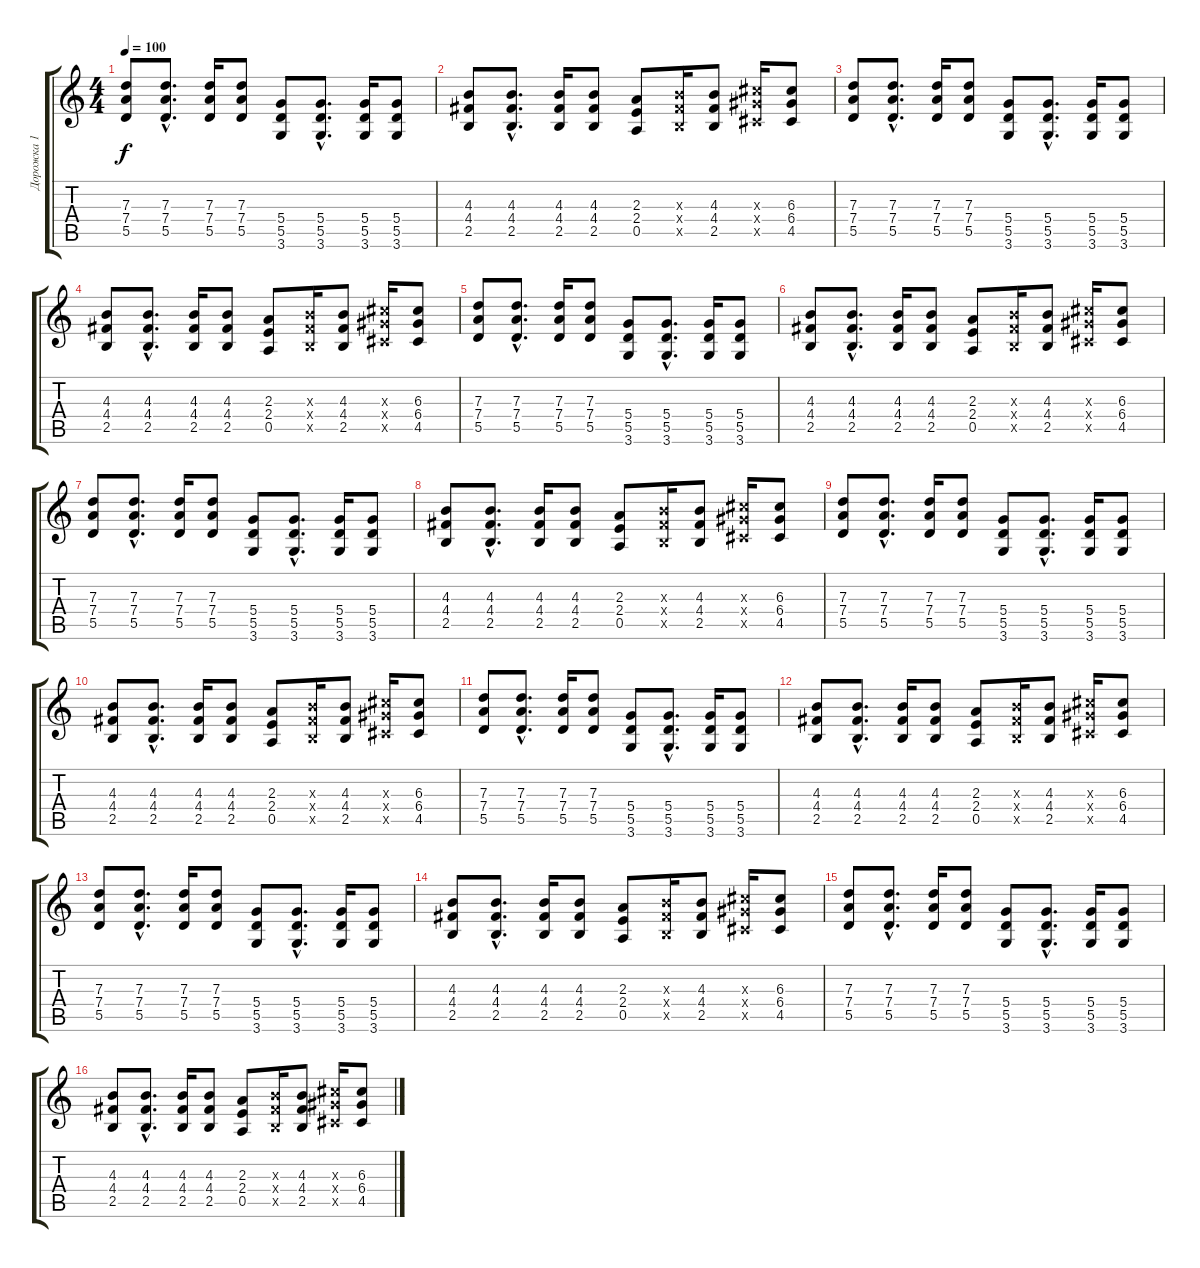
\track ("Дорожка 1" "Дорожка 1") {instrument acousticguitarsteel}
\staff {score tabs}
\tuning (E4 B3 G3 D3 A2 E2) {hide}
\ts (4 4)
\tempo 100
\clef g2
\ks c
(7.3 7.4 5.5).8{dy f instrument acousticguitarsteel} (7.3{hac} 7.4{hac} 5.5{hac}).8{d} (7.3 7.4 5.5).16 (7.3 7.4 5.5).8 (5.4 5.5 3.6).8 (5.4{hac} 5.5{hac} 3.6{hac}).8{d} (5.4 5.5 3.6).16 (5.4 5.5 3.6).8 |
(4.3 4.4 2.5).8 (4.3{hac} 4.4{hac} 2.5{hac}).8{d} (4.3 4.4 2.5).16 (4.3 4.4 2.5).8 (2.3 2.4 0.5).8 (4.3{x} 4.4{x} 2.5{x}).16 (4.3 4.4 2.5).8 (6.3{x} 6.4{x} 4.5{x}).16 (6.3 6.4 4.5).8 |
(7.3 7.4 5.5).8 (7.3{hac} 7.4{hac} 5.5{hac}).8{d} (7.3 7.4 5.5).16 (7.3 7.4 5.5).8 (5.4 5.5 3.6).8 (5.4{hac} 5.5{hac} 3.6{hac}).8{d} (5.4 5.5 3.6).16 (5.4 5.5 3.6).8 |
(4.3 4.4 2.5).8 (4.3{hac} 4.4{hac} 2.5{hac}).8{d} (4.3 4.4 2.5).16 (4.3 4.4 2.5).8 (2.3 2.4 0.5).8 (4.3{x} 4.4{x} 2.5{x}).16 (4.3 4.4 2.5).8 (6.3{x} 6.4{x} 4.5{x}).16 (6.3 6.4 4.5).8 |
(7.3 7.4 5.5).8 (7.3{hac} 7.4{hac} 5.5{hac}).8{d} (7.3 7.4 5.5).16 (7.3 7.4 5.5).8 (5.4 5.5 3.6).8 (5.4{hac} 5.5{hac} 3.6{hac}).8{d} (5.4 5.5 3.6).16 (5.4 5.5 3.6).8 |
(4.3 4.4 2.5).8 (4.3{hac} 4.4{hac} 2.5{hac}).8{d} (4.3 4.4 2.5).16 (4.3 4.4 2.5).8 (2.3 2.4 0.5).8 (4.3{x} 4.4{x} 2.5{x}).16 (4.3 4.4 2.5).8 (6.3{x} 6.4{x} 4.5{x}).16 (6.3 6.4 4.5).8 |
(7.3 7.4 5.5).8 (7.3{hac} 7.4{hac} 5.5{hac}).8{d} (7.3 7.4 5.5).16 (7.3 7.4 5.5).8 (5.4 5.5 3.6).8 (5.4{hac} 5.5{hac} 3.6{hac}).8{d} (5.4 5.5 3.6).16 (5.4 5.5 3.6).8 |
(4.3 4.4 2.5).8 (4.3{hac} 4.4{hac} 2.5{hac}).8{d} (4.3 4.4 2.5).16 (4.3 4.4 2.5).8 (2.3 2.4 0.5).8 (4.3{x} 4.4{x} 2.5{x}).16 (4.3 4.4 2.5).8 (6.3{x} 6.4{x} 4.5{x}).16 (6.3 6.4 4.5).8 |
(7.3 7.4 5.5).8 (7.3{hac} 7.4{hac} 5.5{hac}).8{d} (7.3 7.4 5.5).16 (7.3 7.4 5.5).8 (5.4 5.5 3.6).8 (5.4{hac} 5.5{hac} 3.6{hac}).8{d} (5.4 5.5 3.6).16 (5.4 5.5 3.6).8 |
(4.3 4.4 2.5).8 (4.3{hac} 4.4{hac} 2.5{hac}).8{d} (4.3 4.4 2.5).16 (4.3 4.4 2.5).8 (2.3 2.4 0.5).8 (4.3{x} 4.4{x} 2.5{x}).16 (4.3 4.4 2.5).8 (6.3{x} 6.4{x} 4.5{x}).16 (6.3 6.4 4.5).8 |
(7.3 7.4 5.5).8 (7.3{hac} 7.4{hac} 5.5{hac}).8{d} (7.3 7.4 5.5).16 (7.3 7.4 5.5).8 (5.4 5.5 3.6).8 (5.4{hac} 5.5{hac} 3.6{hac}).8{d} (5.4 5.5 3.6).16 (5.4 5.5 3.6).8 |
(4.3 4.4 2.5).8 (4.3{hac} 4.4{hac} 2.5{hac}).8{d} (4.3 4.4 2.5).16 (4.3 4.4 2.5).8 (2.3 2.4 0.5).8 (4.3{x} 4.4{x} 2.5{x}).16 (4.3 4.4 2.5).8 (6.3{x} 6.4{x} 4.5{x}).16 (6.3 6.4 4.5).8 |
(7.3 7.4 5.5).8 (7.3{hac} 7.4{hac} 5.5{hac}).8{d} (7.3 7.4 5.5).16 (7.3 7.4 5.5).8 (5.4 5.5 3.6).8 (5.4{hac} 5.5{hac} 3.6{hac}).8{d} (5.4 5.5 3.6).16 (5.4 5.5 3.6).8 |
(4.3 4.4 2.5).8 (4.3{hac} 4.4{hac} 2.5{hac}).8{d} (4.3 4.4 2.5).16 (4.3 4.4 2.5).8 (2.3 2.4 0.5).8 (4.3{x} 4.4{x} 2.5{x}).16 (4.3 4.4 2.5).8 (6.3{x} 6.4{x} 4.5{x}).16 (6.3 6.4 4.5).8 |
(7.3 7.4 5.5).8 (7.3{hac} 7.4{hac} 5.5{hac}).8{d} (7.3 7.4 5.5).16 (7.3 7.4 5.5).8 (5.4 5.5 3.6).8 (5.4{hac} 5.5{hac} 3.6{hac}).8{d} (5.4 5.5 3.6).16 (5.4 5.5 3.6).8 |
(4.3 4.4 2.5).8 (4.3{hac} 4.4{hac} 2.5{hac}).8{d} (4.3 4.4 2.5).16 (4.3 4.4 2.5).8 (2.3 2.4 0.5).8 (4.3{x} 4.4{x} 2.5{x}).16 (4.3 4.4 2.5).8 (6.3{x} 6.4{x} 4.5{x}).16 (6.3 6.4 4.5).8
